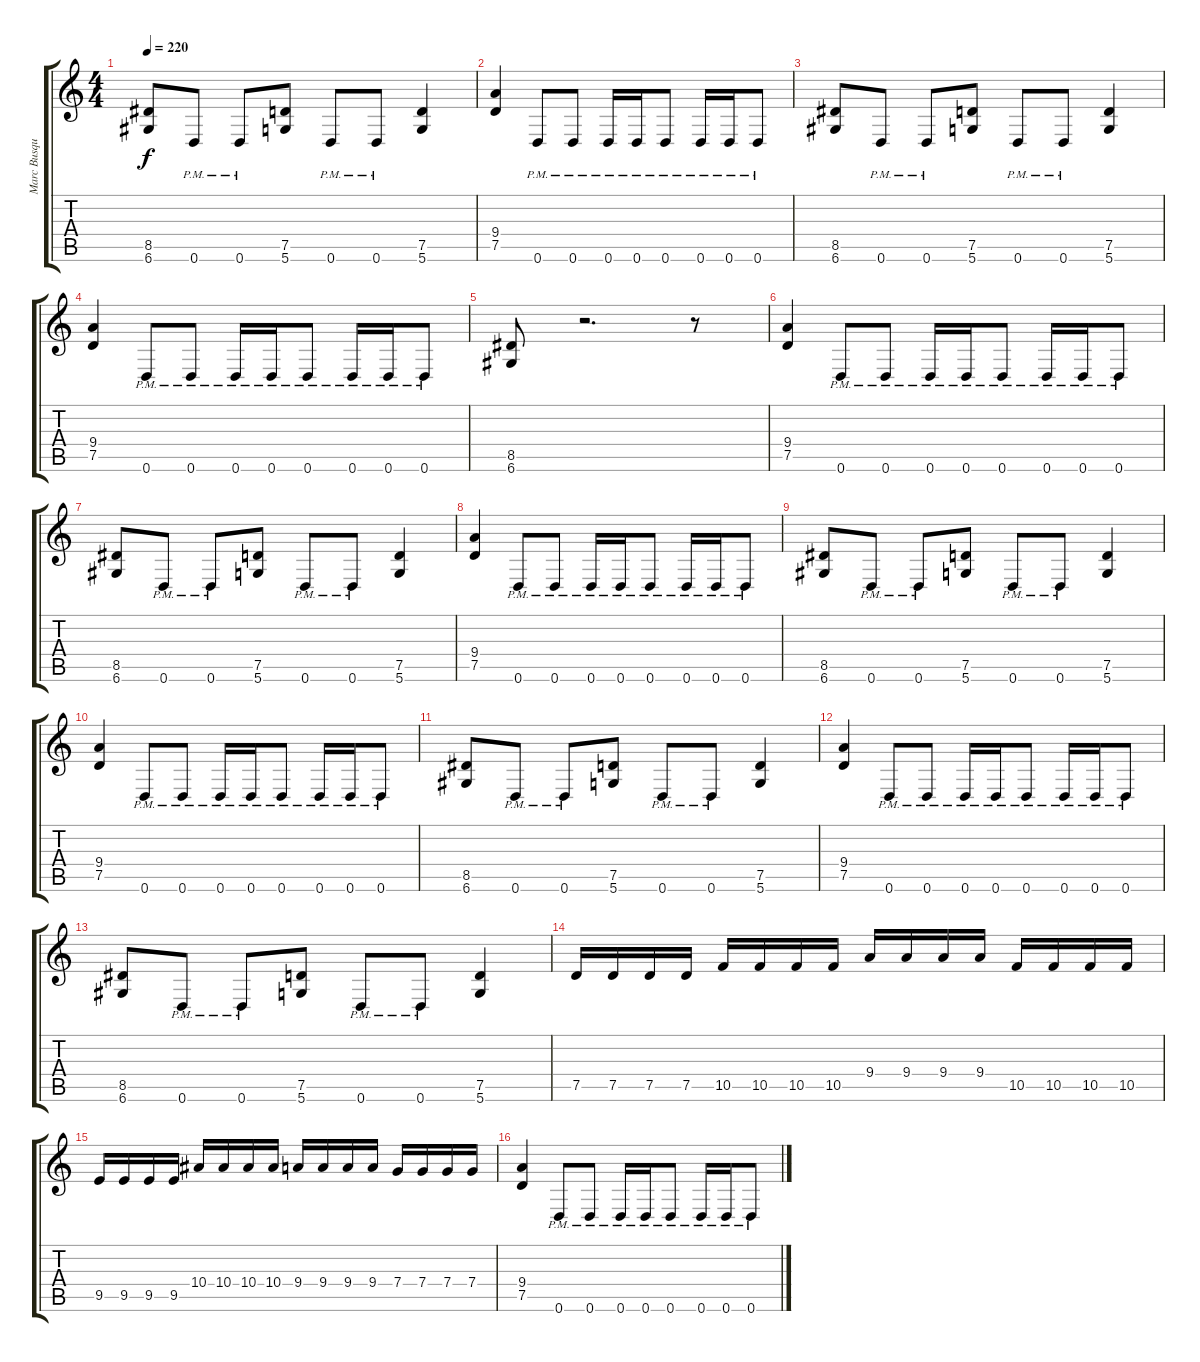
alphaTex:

\track ("Marc Busque" "Marc Busqu") {instrument distortionguitar}
\staff {score tabs}
\tuning (D4 A3 F3 C3 G2 D2) {hide}
\ts (4 4)
\tempo 220
\clef g2
\ks c
(8.5 6.6).8{dy f} 0.6{pm}.8 0.6{pm}.8 (7.5 5.6).8 0.6{pm}.8 0.6{pm}.8 (7.5 5.6).4 |
(9.4 7.5).4 0.6{pm}.8 0.6{pm}.8 0.6{pm}.16 0.6{pm}.16 0.6{pm}.8 0.6{pm}.16 0.6{pm}.16 0.6{pm}.8 |
(8.5 6.6).8 0.6{pm}.8 0.6{pm}.8 (7.5 5.6).8 0.6{pm}.8 0.6{pm}.8 (7.5 5.6).4 |
(9.4 7.5).4 0.6{pm}.8 0.6{pm}.8 0.6{pm}.16 0.6{pm}.16 0.6{pm}.8 0.6{pm}.16 0.6{pm}.16 0.6{pm}.8 |
(8.5 6.6).8 r.2{d} r.8 |
(9.4 7.5).4 0.6{pm}.8 0.6{pm}.8 0.6{pm}.16 0.6{pm}.16 0.6{pm}.8 0.6{pm}.16 0.6{pm}.16 0.6{pm}.8 |
(8.5 6.6).8 0.6{pm}.8 0.6{pm}.8 (7.5 5.6).8 0.6{pm}.8 0.6{pm}.8 (7.5 5.6).4 |
(9.4 7.5).4 0.6{pm}.8 0.6{pm}.8 0.6{pm}.16 0.6{pm}.16 0.6{pm}.8 0.6{pm}.16 0.6{pm}.16 0.6{pm}.8 |
(8.5 6.6).8 0.6{pm}.8 0.6{pm}.8 (7.5 5.6).8 0.6{pm}.8 0.6{pm}.8 (7.5 5.6).4 |
(9.4 7.5).4 0.6{pm}.8 0.6{pm}.8 0.6{pm}.16 0.6{pm}.16 0.6{pm}.8 0.6{pm}.16 0.6{pm}.16 0.6{pm}.8 |
(8.5 6.6).8 0.6{pm}.8 0.6{pm}.8 (7.5 5.6).8 0.6{pm}.8 0.6{pm}.8 (7.5 5.6).4 |
(9.4 7.5).4 0.6{pm}.8 0.6{pm}.8 0.6{pm}.16 0.6{pm}.16 0.6{pm}.8 0.6{pm}.16 0.6{pm}.16 0.6{pm}.8 |
(8.5 6.6).8 0.6{pm}.8 0.6{pm}.8 (7.5 5.6).8 0.6{pm}.8 0.6{pm}.8 (7.5 5.6).4 |
7.5.16 7.5.16 7.5.16 7.5.16 10.5.16 10.5.16 10.5.16 10.5.16 9.4.16 9.4.16 9.4.16 9.4.16 10.5.16 10.5.16 10.5.16 10.5.16 |
9.5.16 9.5.16 9.5.16 9.5.16 10.4.16 10.4.16 10.4.16 10.4.16 9.4.16 9.4.16 9.4.16 9.4.16 7.4.16 7.4.16 7.4.16 7.4.16 |
(9.4 7.5).4 0.6{pm}.8 0.6{pm}.8 0.6{pm}.16 0.6{pm}.16 0.6{pm}.8 0.6{pm}.16 0.6{pm}.16 0.6{pm}.8
